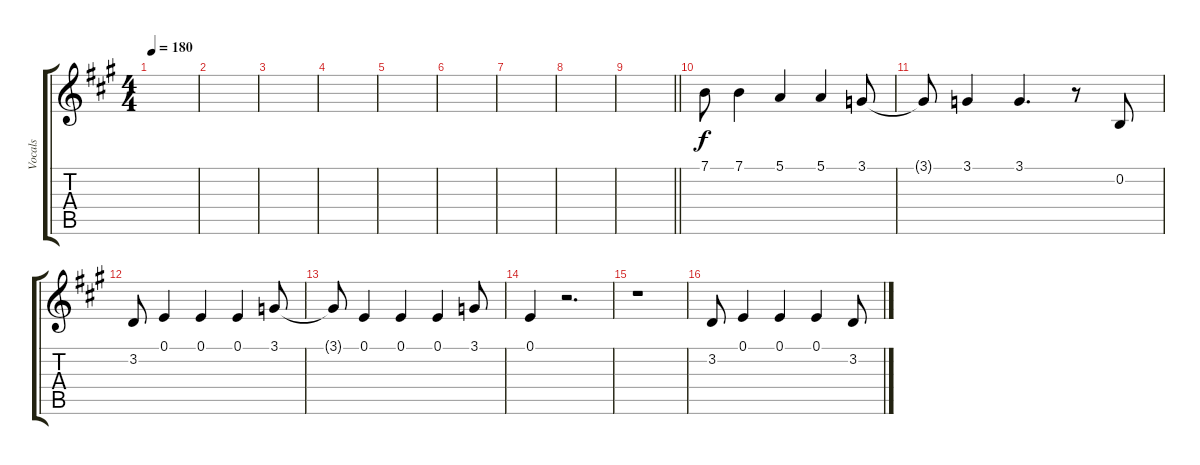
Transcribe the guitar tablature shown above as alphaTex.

\track ("Vocals" "Vocals") {instrument stringensemble1}
\staff {score tabs}
\tuning (E4 B3 G3 D3 A2 E2) {hide}
\ts (4 4)
\tempo 180
\clef g2
\ks f#minor
|
|
|
|
|
|
|
|
\barLineRight lightlight
|
7.1.8 7.1.4 5.1.4 5.1.4 3.1.8 |
3.1{t}.8 3.1.4 3.1.4{d} r.8 0.2.8 |
3.2.8 0.1.4 0.1.4 0.1.4 3.1.8 |
3.1{t}.8 0.1.4 0.1.4 0.1.4 3.1.8 |
0.1.4 r.2{d} |
r.1 |
3.2.8 0.1.4 0.1.4 0.1.4 3.2.8
